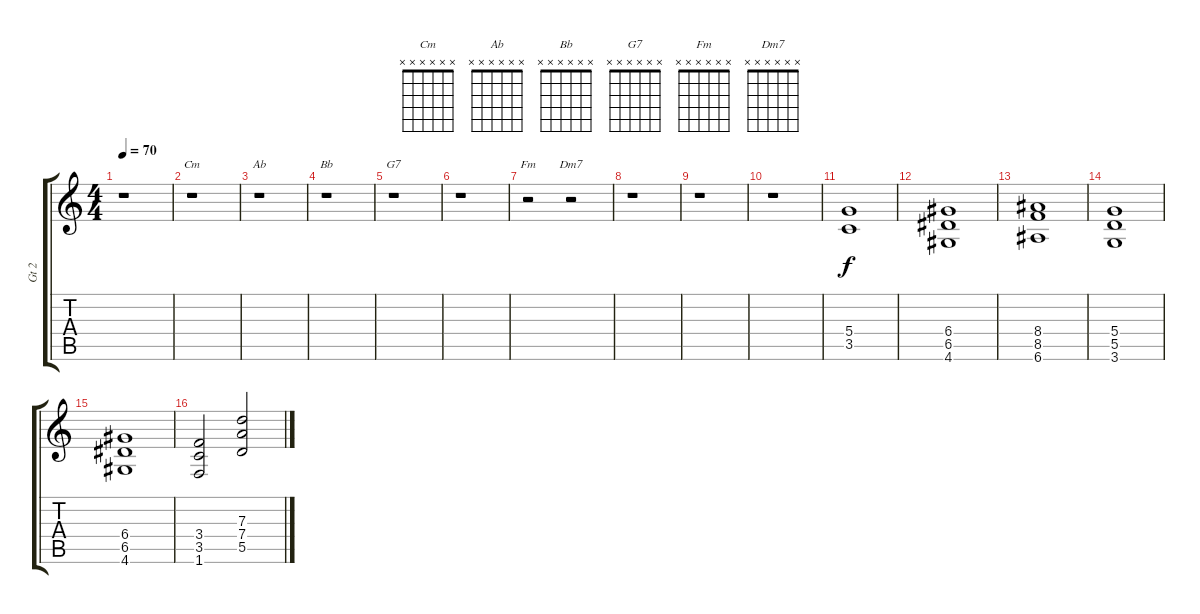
\track ("Gt 2" "Gt 2") {instrument distortionguitar}
\staff {score tabs}
\tuning (E4 B3 G3 D3 A2 E2) {hide}
\chord ("Cm" x x x x x x)
\chord ("Ab" x x x x x x)
\chord ("Bb" x x x x x x)
\chord ("G7" x x x x x x)
\chord ("Fm" x x x x x x)
\chord ("Dm7" x x x x x x)
\ts (4 4)
\tempo 70
\clef g2
\ks c
r.1{dy f instrument distortionguitar} |
r.1{ch "Cm"} |
r.1{ch "Ab"} |
r.1{ch "Bb"} |
r.1{ch "G7"} |
r.1 |
r.2{ch "Fm"} r.2{ch "Dm7"} |
r.1 |
r.1 |
r.1 |
(5.4 3.5).1 |
(6.4 6.5 4.6).1 |
(8.4 8.5 6.6).1 |
(5.4 5.5 3.6).1 |
(6.4 6.5 4.6).1 |
(3.4 3.5 1.6).2 (7.3 7.4 5.5).2
